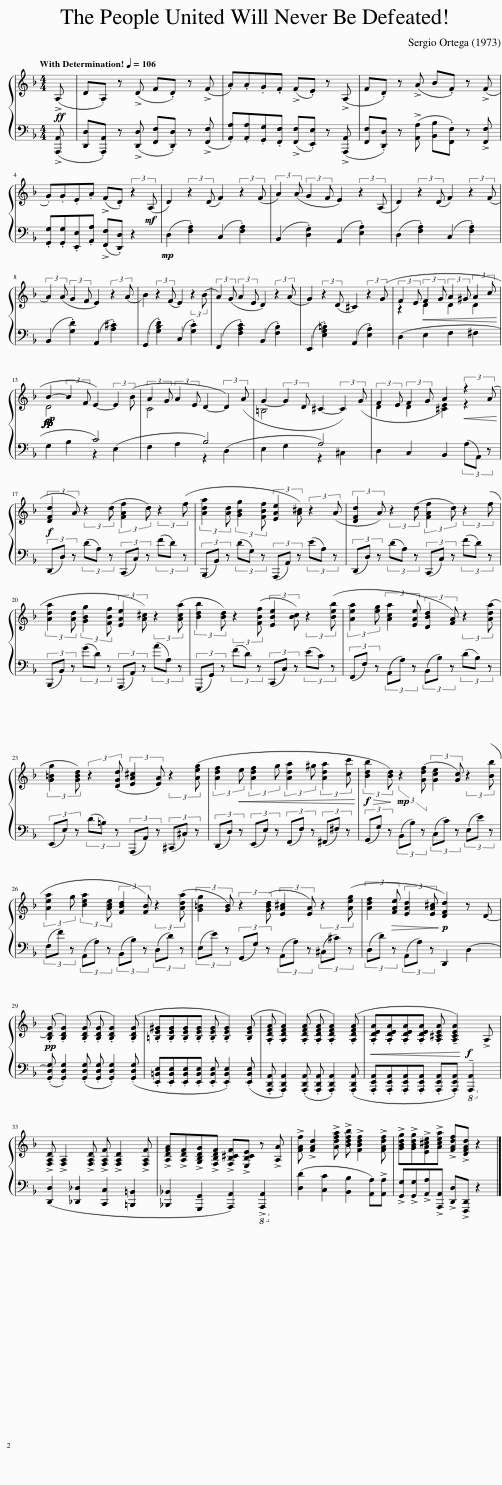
X:1
%%score { ( 1 3 ) | ( 2 4 ) }
L:1/8
Q:1/4=106
M:4/4
I:linebreak $
K:F
V:1 treble
V:3 treble
V:2 bass
V:4 bass
V:1
!ff! (!>!A, | D.A,) z (!>!D F.D) z (!>!F | .A).A.G.F (!>!F.E) z (!>!A, | F.D) z (!>!A B.F) z (!>!F |$ .G).G.E.A (!>!F.D) (3:2:2z2!mf! (A, | %5
 D2) (3:2:2z2 (D F2) (3:2:2z2 (F | (3:2:2A2) (A (3:2:2G2 F E2) (3:2:2z2 (A, | D2) (3:2:2z2 (D F2) (3:2:2z2 (F |$ (3:2:2A2) (A (3:2:2G2 F E2) (3:2:2z2 (A | B2) (3:2:2z2 (F E2) (3:2:2z2 (B | %10
 (3:2:2A2) (G (3:2:2A2 E D2) (3:2:2z2 (A | G2) (3:2:2z2 (D ^C2) (3:2:2z2 (G | (3:2:2F2 E!<(! (3:2:2F2 G (3:2:2A2 ^G (3:2:2A2 c!<)! |$ B2- (3:2:2B2!p! F E2-) (3:2:2E2 (B |!p! (3:2:2A2 G (3:2:2A2 E D2- (3:2:2D2) (A | %15
 G2- (3:2:2G2 D ^C2- (3:2:2C2) (G | (3:2:2F2 E (3:2:2F2 G A2)!<(! (3:2:2z2 (A!<)! |$!f! (3:2:2[DFd]2 A) (3:2:2z2 (d (3:2:2[FAf]2 d) (3:2:2z2 (f | (3:2:2[Ada]2 [Ad] (3:2:2[GBg]2 [FBf] (3:2:2[EAe]2 [A^c]) (3:2:2z2 (A | (3:2:2[DFd]2 A) (3:2:2z2 (d (3:2:2[FAf]2 d) (3:2:2z2 (f |$ %20
 (3:2:2[Ada]2 [Ad] (3:2:2[GBg]2 [FBf] (3:2:2[EAe]2 [A^c]) (3:2:2z2 ([Aca] | (3:2:2[Bdb]2 [Bd]) (3:2:2z2 ([FBf] (3:2:2[EBe]2 [Bc]) (3:2:2z2 ([Beb] | (3:2:2[Aea]2 [eg] (3:2:2[Aca]2 [EAe] (3:2:2[DBd]2 [FA]) (3:2:2z2 ([Ada] |$ (3:2:2[G=Bg]2 [GBd]) (3:2:2z2 ([DGd] (3:2:2[EA^c]2 [EA]) (3:2:2z2 ([Aeg] | (3:2:2[Adf]2!<(! e (3:2:2[Adf]2 g (3:2:2[Ada]2 ^g (3:2:2[Ada]2 [cc']!<)! | %25
!f!!>(! (3:2:2[Bdb]2 [Bd])!>)!!mp! (3:2:2z2 ([Gdf] (3:2:2[Gce]2 [Gc]) (3:2:2z2 ([Bb] |$ (3:2:2[Aea]2 g (3:2:2[cea]2 [Ace] (3:2:2[FBd]2 [FB]) (3:2:2z2 ([Ada] | (3:2:2[G=Bg]2 [GB]) (3:2:2z2 ([GBd] (3:2:2[EA^c]2 [EA]) (3:2:2z2 ([Aeg] | (3:2:2[Adf]2!>(! [FAe] (3:2:2[EAd]2 [EA^c]!>)!!p! [DFd]2) z D- |$!pp! (.[B,DG] .[B,DG]2) (.[B,DG] .[B,DG] .[B,DG]2) (.[B,DG] | %30
 .[=B,E^G].[B,EG].[B,EG].[B,EG] .[B,EG] .[B,EG]2) (.[B,EG] | .[A,DFA] .[A,DFA]2) (.[A,DFA] .[A,DFA] .[A,DFA]2) (.[A,DFA] | .[A,DEA].[A,DEA].[A,DEA].[A,DEA] .[A,^CEA] !tenuto![A,CEA]2) !>!A, |$ !>![F,A,D] !>![F,A,]2 !>![F,A,D] !>![F,A,F] !>![F,A,D]2 !>![F,A,F] | !>![A,DFA]!>![A,DF]!>![G,B,DG]!>![F,B,DF] !>![F,B,^CF]!>![E,B,CE] z !>![A,A] | %35
 !>![FAf] !>![FAd]2 !>![Adfa] !>![Bdfb] !>![FBdf]2 !>![FAdf] | !>![GBdg]!>![GBdg]!>![EA^ce]!>![Acea] !>![FAdf]!>![DFAd] z2 |] %37
V:2
 (!>![A,,,A,,] | [D,,D,].[A,,,A,,]) z (!>![D,,D,] [F,,F,].[D,,D,]) z (!>![F,,F,] | .[A,,A,]).[A,,A,].[G,,G,].[F,,F,] (!>![F,,F,].[E,,E,]) z (!>![A,,,A,,] | [F,,F,].[D,,D,]) z (!>![A,,A,] [B,,B,].[F,,F,]) z !>![F,,F,] |$ .[G,,G,].[G,,G,].[E,,E,].[A,,A,] (!>![F,,F,].[D,,D,]) z2 | %5
!mp! (D,2 .[F,A,]2) (C,2 .[F,A,]2) | (B,,2 .[D,G,]2) (A,,2 .[E,A,]2) | (D,2 .[F,A,]2) (C,2 .[F,A,]2) |$ (B,,2 .[G,D]2) (A,,2 .[A,^C]2) | (G,,2 .[G,B,D]2) (C,2 .[G,C]2) | %10
 (F,,2 .[F,A,C]2) (B,,2 .[F,B,]2) | (E,,2 .[E,G,=B,]2) (A,,2 .[E,A,]2) | (D,2 E,2 F,2 ^F,2 |$ x4 C4) | x4 B,4 | %15
 x4 A,4 | D,2 C,2 B,,2 (3(A,A,,) z |$ (3(D,,D,) z (3(DA,) z (3(C,,C,) z (3(FD) z | (3(B,,,B,,) z (3(DG,) z (3(A,,,A,,) z (3(EA,) z | (3(D,,D,) z (3(DA,) z (3(C,,C,) z (3(FD) z |$ %20
 (3(B,,,B,,) z (3(GD) z (3(A,,,A,,) z (3(AA,) z | (3(G,,,G,,) z (3(FD) z (3(C,,C,) z (3(EC) z | (3(F,,F,) z (3(A,,A,) z (3(B,,B,) z (3(DB,) z |$ (3(E,,E,) z (3(D=B,) z (3(A,,,A,,) z (3(^C,,^C,) z | (3(D,,D,) z (3(E,,E,) z (3(F,,F,) z (3(^F,,^F,) z | %25
 (3(G,,G,) z (3(B,,B,) z (3(C,C) z (3(E,E) z |$ (3(F,F) z (3(A,,A,) z (3(B,,B,) z (3(D,D) z | (3(E,E) z (3(G,,G,) z (3(A,,A,) z (3(^C,^C) z | (3(D,D) z (3(A,,A,) z D,,2 D,2- |$ (.[G,,D,G,] .[G,,D,G,]2) (.[G,,D,G,] .[G,,D,G,] .[G,,D,G,]2) (.[G,,D,G,] | %30
 .[E,,=B,,E,].[E,,B,,E,].[E,,B,,E,].[E,,B,,E,] .[E,,B,,E,] .[E,,B,,E,]2) (.[E,,B,,E,] | .[A,,,D,,A,,] .[A,,,D,,A,,]2) (.[A,,,D,,A,,] .[A,,,D,,A,,] .[A,,,D,,A,,]2) (.[A,,,D,,A,,] |!<(! .[A,,,E,,A,,].[A,,,E,,A,,].[A,,,E,,A,,].[A,,,E,,A,,] .[A,,,E,,A,,].[A,,,E,,A,,])!<)!!f!!8vb(! !tenuto![A,,,,A,,,]2!8vb)! |$ ([D,,D,]2 [_D,,_D,]2 [C,,C,]2 [=B,,,=B,,]2 | [_B,,,_B,,]2 [G,,,G,,]2 [A,,,A,,]2)!8vb(! !>![A,,,,A,,,]2!8vb)! | %35
 ([D,D]2 [C,C]2 [B,,B,]2 [A,,A,])!>![A,,A,] | !>![G,,G,]!>![G,,G,]!>![A,,A,]!>![A,,,A,,] !>![D,,D,]!>![F,,,D,,] z2 |] %37
V:3
 x | x8 | x8 | x8 |$ x8 | %5
 x8 | x8 | x8 |$ x8 | x8 | %10
 x8 | x8 | z2 D2 D2 D2 |$ D4 x4 | C4 x4 | %15
 =B,4 x4 | D2 D2 [^CE]2 z2 |$ x8 | x8 | x8 |$ %20
 x8 | x8 | x8 |$ x8 | x8 | %25
 x8 |$ x8 | x8 | x8 |$ x8 | %30
 x8 | x8 | x8 |$ x8 | x8 | %35
 x8 | x8 |] %37
V:4
 x | x8 | x8 | x8 |$ x8 | %5
 x8 | x8 | x8 |$ x8 | x8 | %10
 x8 | x8 | x8 |$ G,2 B,2 z2 E,2 | F,2 A,2 z2 D,2 | %15
 E,2 G,2 z2 ^C,2 | x8 |$ x8 | x8 | x8 |$ %20
 x8 | x8 | x8 |$ x8 | x8 | %25
 x8 |$ x8 | x8 | x8 |$ x8 | %30
 x8 | x8 | x6!8vb(! x2!8vb)! |$ x8 | x6!8vb(! x2!8vb)! | %35
 x8 | x8 |] %37
